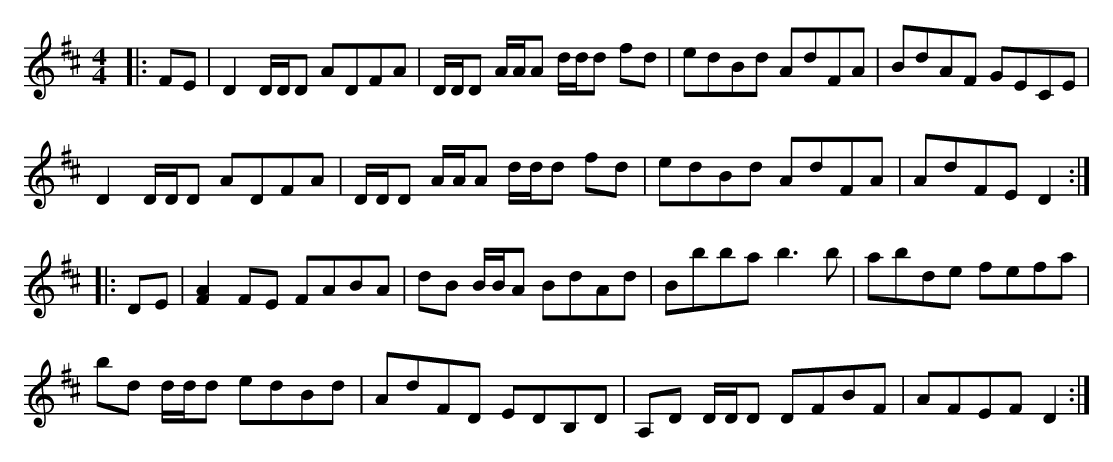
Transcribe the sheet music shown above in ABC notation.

X:1
M:4/4
K:D
|:FE|D2 D/D/D ADFA|D/D/D A/A/A d/d/d fd|edBd AdFA|BdAF GECE|
D2 D/D/D ADFA|D/D/D A/A/A d/d/d fd|edBd AdFA| AdFE D2:|
|:DE|[F2A2]FE FABA|dB B/B/A BdAd|Bbba b3 b|abde fefa|
bd d/d/d edBd|AdFD EDB,D|A,D D/D/D DFBF| AFEF D2:|
